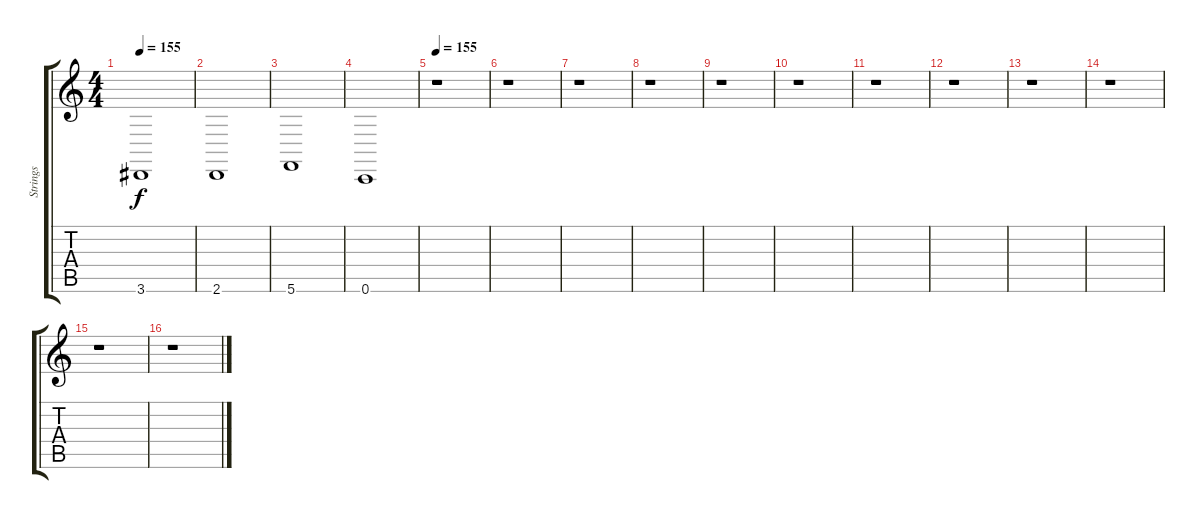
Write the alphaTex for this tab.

\track ("Strings" "Strings") {instrument stringensemble1}
\staff {score tabs}
\tuning (D4 A3 F3 C3 G2 C2) {hide}
\ts (4 4)
\tempo 155
\tempo 120
\tempo 155
\clef g2
\ks c
3.6.1{dy f instrument stringensemble1} |
2.6.1 |
5.6.1 |
0.6.1 |
\tempo 155
r.1 |
r.1 |
r.1 |
r.1 |
r.1 |
r.1 |
r.1 |
r.1 |
r.1 |
r.1 |
r.1 |
r.1
